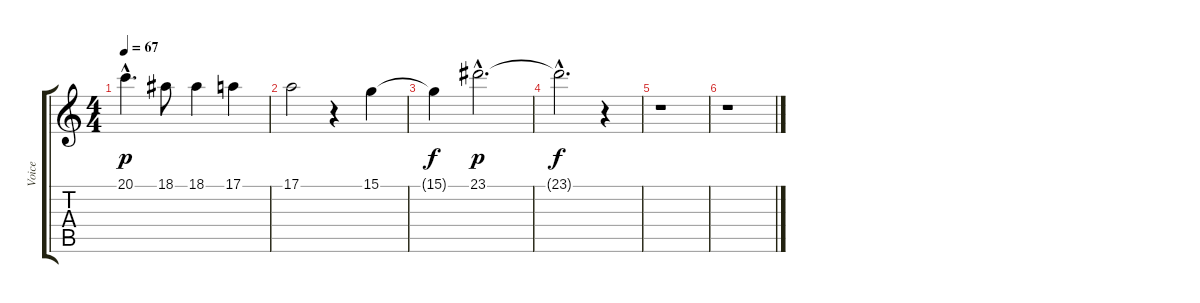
\track ("Voice" "Voice") {instrument englishhorn}
\staff {score tabs}
\tuning (E4 B3 G3 D3 A2 E2) {hide}
\ts (4 4)
\tempo 67
\clef g2
\ks c
20.1{hac}.4{d dy p} 18.1.8 18.1.4 17.1.4 |
17.1.2 r.4 15.1.4 |
15.1{t}.4{dy f} 23.1{hac}.2{d dy p} |
23.1{hac t}.2{d dy f} r.4 |
r.1 |
r.1
